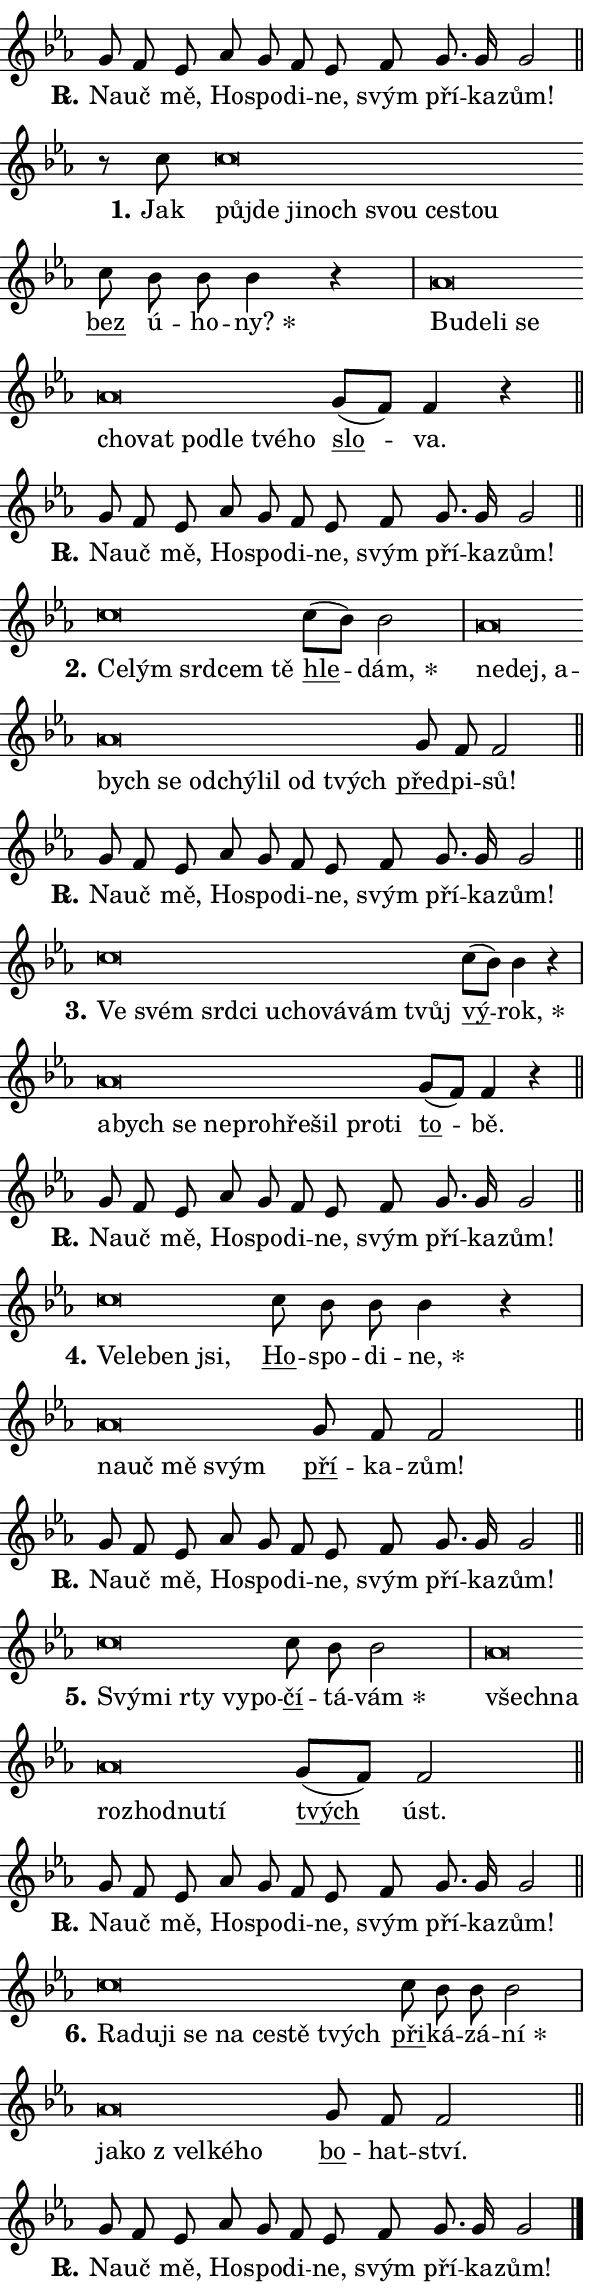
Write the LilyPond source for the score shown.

\version "2.24.0"
\header { tagline = "" }
\paper {
  indent = 0\cm
  top-margin = 0\cm
  right-margin = 0.13\cm % to fit lyric hyphens
  bottom-margin = 0\cm
  left-margin = 0\cm
  paper-width = 10\cm
  page-breaking = #ly:one-page-breaking
  system-system-spacing.basic-distance = #11
  score-system-spacing.basic-distance = #11
  ragged-last = ##f
}


%% Author: Thomas Morley
%% https://lists.gnu.org/archive/html/lilypond-user/2020-05/msg00002.html
#(define (line-position grob)
"Returns position of @var[grob} in current system:
   @code{'start}, if at first time-step
   @code{'end}, if at last time-step
   @code{'middle} otherwise
"
  (let* ((col (ly:item-get-column grob))
         (ln (ly:grob-object col 'left-neighbor))
         (rn (ly:grob-object col 'right-neighbor))
         (col-to-check-left (if (ly:grob? ln) ln col))
         (col-to-check-right (if (ly:grob? rn) rn col))
         (break-dir-left
           (and
             (ly:grob-property col-to-check-left 'non-musical #f)
             (ly:item-break-dir col-to-check-left)))
         (break-dir-right
           (and
             (ly:grob-property col-to-check-right 'non-musical #f)
             (ly:item-break-dir col-to-check-right))))
        (cond ((eqv? 1 break-dir-left) 'start)
              ((eqv? -1 break-dir-right) 'end)
              (else 'middle))))

#(define (tranparent-at-line-position vctor)
  (lambda (grob)
  "Relying on @code{line-position} select the relevant enry from @var{vctor}.
Used to determine transparency,"
    (case (line-position grob)
      ((end) (not (vector-ref vctor 0)))
      ((middle) (not (vector-ref vctor 1)))
      ((start) (not (vector-ref vctor 2))))))

noteHeadBreakVisibility =
#(define-music-function (break-visibility)(vector?)
"Makes @code{NoteHead}s transparent relying on @var{break-visibility}"
#{
  \override NoteHead.transparent =
    #(tranparent-at-line-position break-visibility)
#})

#(define delete-ledgers-for-transparent-note-heads
  (lambda (grob)
    "Reads whether a @code{NoteHead} is transparent.
If so this @code{NoteHead} is removed from @code{'note-heads} from
@var{grob}, which is supposed to be @code{LedgerLineSpanner}.
As a result ledgers are not printed for this @code{NoteHead}"
    (let* ((nhds-array (ly:grob-object grob 'note-heads))
           (nhds-list
             (if (ly:grob-array? nhds-array)
                 (ly:grob-array->list nhds-array)
                 '()))
           ;; Relies on the transparent-property being done before
           ;; Staff.LedgerLineSpanner.after-line-breaking is executed.
           ;; This is fragile ...
           (to-keep
             (remove
               (lambda (nhd)
                 (ly:grob-property nhd 'transparent #f))
               nhds-list)))
      ;; TODO find a better method to iterate over grob-arrays, similiar
      ;; to filter/remove etc for lists
      ;; For now rebuilt from scratch
      (set! (ly:grob-object grob 'note-heads)  '())
      (for-each
        (lambda (nhd)
          (ly:pointer-group-interface::add-grob grob 'note-heads nhd))
        to-keep))))

squashNotes = {
  \override NoteHead.X-extent = #'(-0.2 . 0.2)
  \override NoteHead.Y-extent = #'(-0.75 . 0)
  \override NoteHead.stencil =
    #(lambda (grob)
       (let ((pos (ly:grob-property grob 'staff-position)))
         (begin
           (if (< pos -7) (display "ERROR: Lower brevis then expected\n") (display ""))
           (if (<= pos -6) ly:text-interface::print ly:note-head::print))))
}
unSquashNotes = {
  \revert NoteHead.X-extent
  \revert NoteHead.Y-extent
  \revert NoteHead.stencil
}

hideNotes = \noteHeadBreakVisibility #begin-of-line-visible
unHideNotes = \noteHeadBreakVisibility #all-visible

% work-around for resetting accidentals
% https://lilypond.org/doc/v2.23/Documentation/notation/displaying-rhythms#unmetered-music
cadenzaMeasure = {
  \cadenzaOff
  \partial 1024 s1024
  \cadenzaOn
}

#(define-markup-command (accent layout props text) (markup?)
  "Underline accented syllable"
  (interpret-markup layout props
    #{\markup \override #'(offset . 4.3) \underline { #text }#}))

responsum = \markup \concat {
  "R" \hspace #-1.05 \path #0.1 #'((moveto 0 0.07) (lineto 0.9 0.8)) \hspace #0.05 "."
}

spaceSize = #0.6828661417322834 % exact space size for TeX Gyre Schola

\layout {
  \context {
    \Staff
    \remove "Time_signature_engraver"
    \override LedgerLineSpanner.after-line-breaking = #delete-ledgers-for-transparent-note-heads
  }
  \context {
    \Lyrics {
      \override LyricSpace.minimum-distance = \spaceSize
      \override LyricText.font-name = #"TeX Gyre Schola"
      \override LyricText.font-size = 1
      \override StanzaNumber.font-name = #"TeX Gyre Schola Bold"
      \override StanzaNumber.font-size = 1
    }
  }
  \context {
    \Score 
    \override NoteHead.text =
      #(lambda (grob) 
        (let ((pos (ly:grob-property grob 'staff-position)))
          #{\markup {
            \combine
              \halign #-0.55 \raise #(if (= pos -6) 0 0.5) \override #'(thickness . 2) \draw-line #'(3.2 . 0)
              \musicglyph "noteheads.sM1"
          }#}))
  }
}

% magnetic-lyrics.ily
%
%   written by
%     Jean Abou Samra <jean@abou-samra.fr>
%     Werner Lemberg <wl@gnu.org>
%
%   adapted by
%     Jiri Hon <jiri.hon@gmail.com>
%
% Version 2022-Apr-15

% https://www.mail-archive.com/lilypond-user@gnu.org/msg149350.html

#(define (Left_hyphen_pointer_engraver context)
   "Collect syllable-hyphen-syllable occurrences in lyrics and store
them in properties.  This engraver only looks to the left.  For
example, if the lyrics input is @code{foo -- bar}, it does the
following.

@itemize @bullet
@item
Set the @code{text} property of the @code{LyricHyphen} grob between
@q{foo} and @q{bar} to @code{foo}.

@item
Set the @code{left-hyphen} property of the @code{LyricText} grob with
text @q{foo} to the @code{LyricHyphen} grob between @q{foo} and
@q{bar}.
@end itemize

Use this auxiliary engraver in combination with the
@code{lyric-@/text::@/apply-@/magnetic-@/offset!} hook."
   (let ((hyphen #f)
         (text #f))
     (make-engraver
      (acknowledgers
       ((lyric-syllable-interface engraver grob source-engraver)
        (set! text grob)))
      (end-acknowledgers
       ((lyric-hyphen-interface engraver grob source-engraver)
        ;(when (not (grob::has-interface grob 'lyric-space-interface))
          (set! hyphen grob)));)
      ((stop-translation-timestep engraver)
       (when (and text hyphen)
         (ly:grob-set-object! text 'left-hyphen hyphen))
       (set! text #f)
       (set! hyphen #f)))))

#(define (lyric-text::apply-magnetic-offset! grob)
   "If the space between two syllables is less than the value in
property @code{LyricText@/.details@/.squash-threshold}, move the right
syllable to the left so that it gets concatenated with the left
syllable.

Use this function as a hook for
@code{LyricText@/.after-@/line-@/breaking} if the
@code{Left_@/hyphen_@/pointer_@/engraver} is active."
   (let ((hyphen (ly:grob-object grob 'left-hyphen #f)))
     (when hyphen
       (let ((left-text (ly:spanner-bound hyphen LEFT)))
         (when (grob::has-interface left-text 'lyric-syllable-interface)
           (let* ((common (ly:grob-common-refpoint grob left-text X))
                  (this-x-ext (ly:grob-extent grob common X))
                  (left-x-ext
                   (begin
                     ;; Trigger magnetism for left-text.
                     (ly:grob-property left-text 'after-line-breaking)
                     (ly:grob-extent left-text common X)))
                  ;; `delta` is the gap width between two syllables.
                  (delta (- (interval-start this-x-ext)
                            (interval-end left-x-ext)))
                  (details (ly:grob-property grob 'details))
                  (threshold (assoc-get 'squash-threshold details 0.2)))
             (when (< delta threshold)
               (let* (;; We have to manipulate the input text so that
                      ;; ligatures crossing syllable boundaries are not
                      ;; disabled.  For languages based on the Latin
                      ;; script this is essentially a beautification.
                      ;; However, for non-Western scripts it can be a
                      ;; necessity.
                      (lt (ly:grob-property left-text 'text))
                      (rt (ly:grob-property grob 'text))
                      (is-space (grob::has-interface hyphen 'lyric-space-interface))
                      (space (if is-space " " ""))
                      (extra-delta (if is-space spaceSize 0))
                      ;; Append new syllable.
                      (ltrt-space (if (and (string? lt) (string? rt))
                                (string-append lt space rt)
                                (make-concat-markup (list lt space rt))))
                      ;; Right-align `ltrt` to the right side.
                      (ltrt-space-markup (grob-interpret-markup
                               grob
                               (make-translate-markup
                                (cons (interval-length this-x-ext) 0)
                                (make-right-align-markup ltrt-space)))))
                 (begin
                   ;; Don't print `left-text`.
                   (ly:grob-set-property! left-text 'stencil #f)
                   ;; Set text and stencil (which holds all collected
                   ;; syllables so far) and shift it to the left.
                   (ly:grob-set-property! grob 'text ltrt-space)
                   (ly:grob-set-property! grob 'stencil ltrt-space-markup)
                   (ly:grob-translate-axis! grob (- (- delta extra-delta)) X))))))))))


#(define (lyric-hyphen::displace-bounds-first grob)
   ;; Make very sure this callback isn't triggered too early.
   (let ((left (ly:spanner-bound grob LEFT))
         (right (ly:spanner-bound grob RIGHT)))
     (ly:grob-property left 'after-line-breaking)
     (ly:grob-property right 'after-line-breaking)
     (ly:lyric-hyphen::print grob)))

squashThreshold = #0.4

\layout {
  \context {
    \Lyrics
    \consists #Left_hyphen_pointer_engraver
    \override LyricText.after-line-breaking =
      #lyric-text::apply-magnetic-offset!
    \override LyricHyphen.stencil = #lyric-hyphen::displace-bounds-first
    \override LyricText.details.squash-threshold = \squashThreshold
    \override LyricHyphen.minimum-distance = 0
    \override LyricHyphen.minimum-length = \squashThreshold
  }
}

squashText = \override LyricText.details.squash-threshold = 9999
unSquashText = \override LyricText.details.squash-threshold = \squashThreshold

leftText = \override LyricText.self-alignment-X = #LEFT
unLeftText = \revert LyricText.self-alignment-X

starOffset = #(lambda (grob) 
                (let ((x_offset (ly:self-alignment-interface::aligned-on-x-parent grob)))
                  (if (= x_offset 0) 0 (+ x_offset 1.2))))

star = #(define-music-function (syllable)(string?)
"Append star separator at the end of a syllable"
#{
  \once \override LyricText.X-offset = #starOffset
  \lyricmode { \markup {
    #syllable
    \override #'((font-name . "TeX Gyre Schola Bold")) \hspace #0.2 \lower #0.65 \larger "*"
  } }
#})

starAccent = #(define-music-function (syllable)(string?)
"Append star separator at the end of a syllable and make accent"
#{
  \once \override LyricText.X-offset = #starOffset
  \lyricmode { \markup {
    \accent #syllable
    \override #'((font-name . "TeX Gyre Schola Bold")) \hspace #0.2 \lower #0.65 \larger "*"
  } }
#})

breath = #(define-music-function (syllable)(string?)
"Append breathing indicator at the end of a syllable"
#{
  \lyricmode { \markup { #syllable "+" } }
#})

optionalBreath = #(define-music-function (syllable)(string?)
"Append optional breathing indicator at the end of a syllable"
#{
  \lyricmode { \markup { #syllable "(+)" } }
#})


\score {
    <<
        \new Voice = "melody" { \cadenzaOn \key es \major \relative { g'8 f es as g f \bar "" es f g8. g16 g2 \cadenzaMeasure \bar "||" \break } }
        \new Lyrics \lyricsto "melody" { \lyricmode { \set stanza = \responsum
Na -- uč mě, Ho -- spo -- di -- ne, svým pří -- ka -- zům! } }
    >>
    \layout {}
}

\score {
    <<
        \new Voice = "melody" { \cadenzaOn \key es \major \relative { r8 c''8 \squashNotes c\breve*1/16 \hideNotes \breve*1/16 \bar "" \breve*1/16 \bar "" \breve*1/16 \bar "" \breve*1/16 \bar "" \breve*1/16 \breve*1/16 \bar "" \unHideNotes \unSquashNotes \bar "" c8 bes bes bes4 r \cadenzaMeasure \bar "|" \squashNotes as\breve*1/16 \hideNotes \breve*1/16 \bar "" \breve*1/16 \bar "" \breve*1/16 \bar "" \breve*1/16 \bar "" \breve*1/16 \bar "" \breve*1/16 \bar "" \breve*1/16 \bar "" \breve*1/16 \breve*1/16 \bar "" \unHideNotes \unSquashNotes \bar "" g8[( f)] f4 r \cadenzaMeasure \bar "||" \break } }
        \new Lyrics \lyricsto "melody" { \lyricmode { \set stanza = "1."
Jak \leftText půj -- \squashText de ji -- noch svou ce -- stou \unLeftText \unSquashText \markup \accent bez ú -- ho -- \star ny? \leftText Bu -- \squashText de -- li se cho -- vat po -- dle tvé -- ho \unLeftText \unSquashText \markup \accent slo -- va. } }
    >>
    \layout {}
}

\score {
    <<
        \new Voice = "melody" { \cadenzaOn \key es \major \relative { g'8 f es as g f \bar "" es f g8. g16 g2 \cadenzaMeasure \bar "||" \break } }
        \new Lyrics \lyricsto "melody" { \lyricmode { \set stanza = \responsum
Na -- uč mě, Ho -- spo -- di -- ne, svým pří -- ka -- zům! } }
    >>
    \layout {}
}

\score {
    <<
        \new Voice = "melody" { \cadenzaOn \key es \major \relative { \squashNotes c''\breve*1/16 \hideNotes \breve*1/16 \bar "" \breve*1/16 \bar "" \breve*1/16 \breve*1/16 \bar "" \unHideNotes \unSquashNotes \bar "" c8[( bes)] bes2 \cadenzaMeasure \bar "|" \squashNotes as\breve*1/16 \hideNotes \breve*1/16 \bar "" \breve*1/16 \bar "" \breve*1/16 \bar "" \breve*1/16 \bar "" \breve*1/16 \bar "" \breve*1/16 \bar "" \breve*1/16 \bar "" \breve*1/16 \breve*1/16 \bar "" \unHideNotes \unSquashNotes \bar "" g8 f f2 \cadenzaMeasure \bar "||" \break } }
        \new Lyrics \lyricsto "melody" { \lyricmode { \set stanza = "2."
\leftText Ce -- \squashText lým srd -- cem tě \unLeftText \unSquashText \markup \accent hle -- \star dám, \leftText ne -- \squashText dej, a -- bych se od -- chý -- lil od tvých \unLeftText \unSquashText \markup \accent před -- pi -- sů! } }
    >>
    \layout {}
}

\score {
    <<
        \new Voice = "melody" { \cadenzaOn \key es \major \relative { g'8 f es as g f \bar "" es f g8. g16 g2 \cadenzaMeasure \bar "||" \break } }
        \new Lyrics \lyricsto "melody" { \lyricmode { \set stanza = \responsum
Na -- uč mě, Ho -- spo -- di -- ne, svým pří -- ka -- zům! } }
    >>
    \layout {}
}

\score {
    <<
        \new Voice = "melody" { \cadenzaOn \key es \major \relative { \squashNotes c''\breve*1/16 \hideNotes \breve*1/16 \bar "" \breve*1/16 \bar "" \breve*1/16 \bar "" \breve*1/16 \bar "" \breve*1/16 \bar "" \breve*1/16 \bar "" \breve*1/16 \breve*1/16 \bar "" \unHideNotes \unSquashNotes \bar "" c8[( bes)] bes4 r \cadenzaMeasure \bar "|" \squashNotes as\breve*1/16 \hideNotes \breve*1/16 \bar "" \breve*1/16 \bar "" \breve*1/16 \bar "" \breve*1/16 \bar "" \breve*1/16 \bar "" \breve*1/16 \bar "" \breve*1/16 \breve*1/16 \bar "" \unHideNotes \unSquashNotes \bar "" g8[( f)] f4 r \cadenzaMeasure \bar "||" \break } }
        \new Lyrics \lyricsto "melody" { \lyricmode { \set stanza = "3."
\leftText Ve \squashText svém srd -- ci u -- cho -- vá -- vám tvůj \unLeftText \unSquashText \markup \accent vý -- \star rok, \leftText a -- \squashText bych se ne -- pro -- hře -- šil pro -- ti \unLeftText \unSquashText \markup \accent to -- bě. } }
    >>
    \layout {}
}

\score {
    <<
        \new Voice = "melody" { \cadenzaOn \key es \major \relative { g'8 f es as g f \bar "" es f g8. g16 g2 \cadenzaMeasure \bar "||" \break } }
        \new Lyrics \lyricsto "melody" { \lyricmode { \set stanza = \responsum
Na -- uč mě, Ho -- spo -- di -- ne, svým pří -- ka -- zům! } }
    >>
    \layout {}
}

\score {
    <<
        \new Voice = "melody" { \cadenzaOn \key es \major \relative { \squashNotes c''\breve*1/16 \hideNotes \breve*1/16 \bar "" \breve*1/16 \breve*1/16 \bar "" \unHideNotes \unSquashNotes \bar "" c8 bes bes bes4 r \cadenzaMeasure \bar "|" \squashNotes as\breve*1/16 \hideNotes \breve*1/16 \bar "" \breve*1/16 \breve*1/16 \bar "" \unHideNotes \unSquashNotes \bar "" g8 f f2 \cadenzaMeasure \bar "||" \break } }
        \new Lyrics \lyricsto "melody" { \lyricmode { \set stanza = "4."
\leftText Ve -- \squashText le -- ben jsi, \unLeftText \unSquashText \markup \accent Ho -- spo -- di -- \star ne, \leftText na -- \squashText uč mě svým \unLeftText \unSquashText \markup \accent pří -- ka -- zům! } }
    >>
    \layout {}
}

\score {
    <<
        \new Voice = "melody" { \cadenzaOn \key es \major \relative { g'8 f es as g f \bar "" es f g8. g16 g2 \cadenzaMeasure \bar "||" \break } }
        \new Lyrics \lyricsto "melody" { \lyricmode { \set stanza = \responsum
Na -- uč mě, Ho -- spo -- di -- ne, svým pří -- ka -- zům! } }
    >>
    \layout {}
}

\score {
    <<
        \new Voice = "melody" { \cadenzaOn \key es \major \relative { \squashNotes c''\breve*1/16 \hideNotes \breve*1/16 \bar "" \breve*1/16 \bar "" \breve*1/16 \breve*1/16 \bar "" \unHideNotes \unSquashNotes \bar "" c8 bes bes2 \cadenzaMeasure \bar "|" \squashNotes as\breve*1/16 \hideNotes \breve*1/16 \bar "" \breve*1/16 \bar "" \breve*1/16 \bar "" \breve*1/16 \breve*1/16 \bar "" \unHideNotes \unSquashNotes \bar "" g8[( f)] f2 \cadenzaMeasure \bar "||" \break } }
        \new Lyrics \lyricsto "melody" { \lyricmode { \set stanza = "5."
\leftText Svý -- \squashText mi rty vy -- po -- \unLeftText \unSquashText \markup \accent čí -- tá -- \star vám \leftText všech -- \squashText na roz -- hod -- nu -- tí \unLeftText \unSquashText \markup \accent tvých úst. } }
    >>
    \layout {}
}

\score {
    <<
        \new Voice = "melody" { \cadenzaOn \key es \major \relative { g'8 f es as g f \bar "" es f g8. g16 g2 \cadenzaMeasure \bar "||" \break } }
        \new Lyrics \lyricsto "melody" { \lyricmode { \set stanza = \responsum
Na -- uč mě, Ho -- spo -- di -- ne, svým pří -- ka -- zům! } }
    >>
    \layout {}
}

\score {
    <<
        \new Voice = "melody" { \cadenzaOn \key es \major \relative { \squashNotes c''\breve*1/16 \hideNotes \breve*1/16 \bar "" \breve*1/16 \bar "" \breve*1/16 \bar "" \breve*1/16 \bar "" \breve*1/16 \bar "" \breve*1/16 \breve*1/16 \bar "" \unHideNotes \unSquashNotes \bar "" c8 bes bes bes2 \cadenzaMeasure \bar "|" \squashNotes as\breve*1/16 \hideNotes \breve*1/16 \bar "" \breve*1/16 \bar "" \breve*1/16 \breve*1/16 \bar "" \unHideNotes \unSquashNotes \bar "" g8 f f2 \cadenzaMeasure \bar "||" \break } }
        \new Lyrics \lyricsto "melody" { \lyricmode { \set stanza = "6."
\leftText Ra -- \squashText du -- ji se na ce -- stě tvých \unLeftText \unSquashText \markup \accent při -- ká -- zá -- \star ní \leftText ja -- \squashText ko "z vel" -- ké -- ho \unLeftText \unSquashText \markup \accent bo -- hat -- ství. } }
    >>
    \layout {}
}

\score {
    <<
        \new Voice = "melody" { \cadenzaOn \key es \major \relative { g'8 f es as g f \bar "" es f g8. g16 g2 \cadenzaMeasure \bar "||" \break } \bar "|." }
        \new Lyrics \lyricsto "melody" { \lyricmode { \set stanza = \responsum
Na -- uč mě, Ho -- spo -- di -- ne, svým pří -- ka -- zům! } }
    >>
    \layout {}
}
